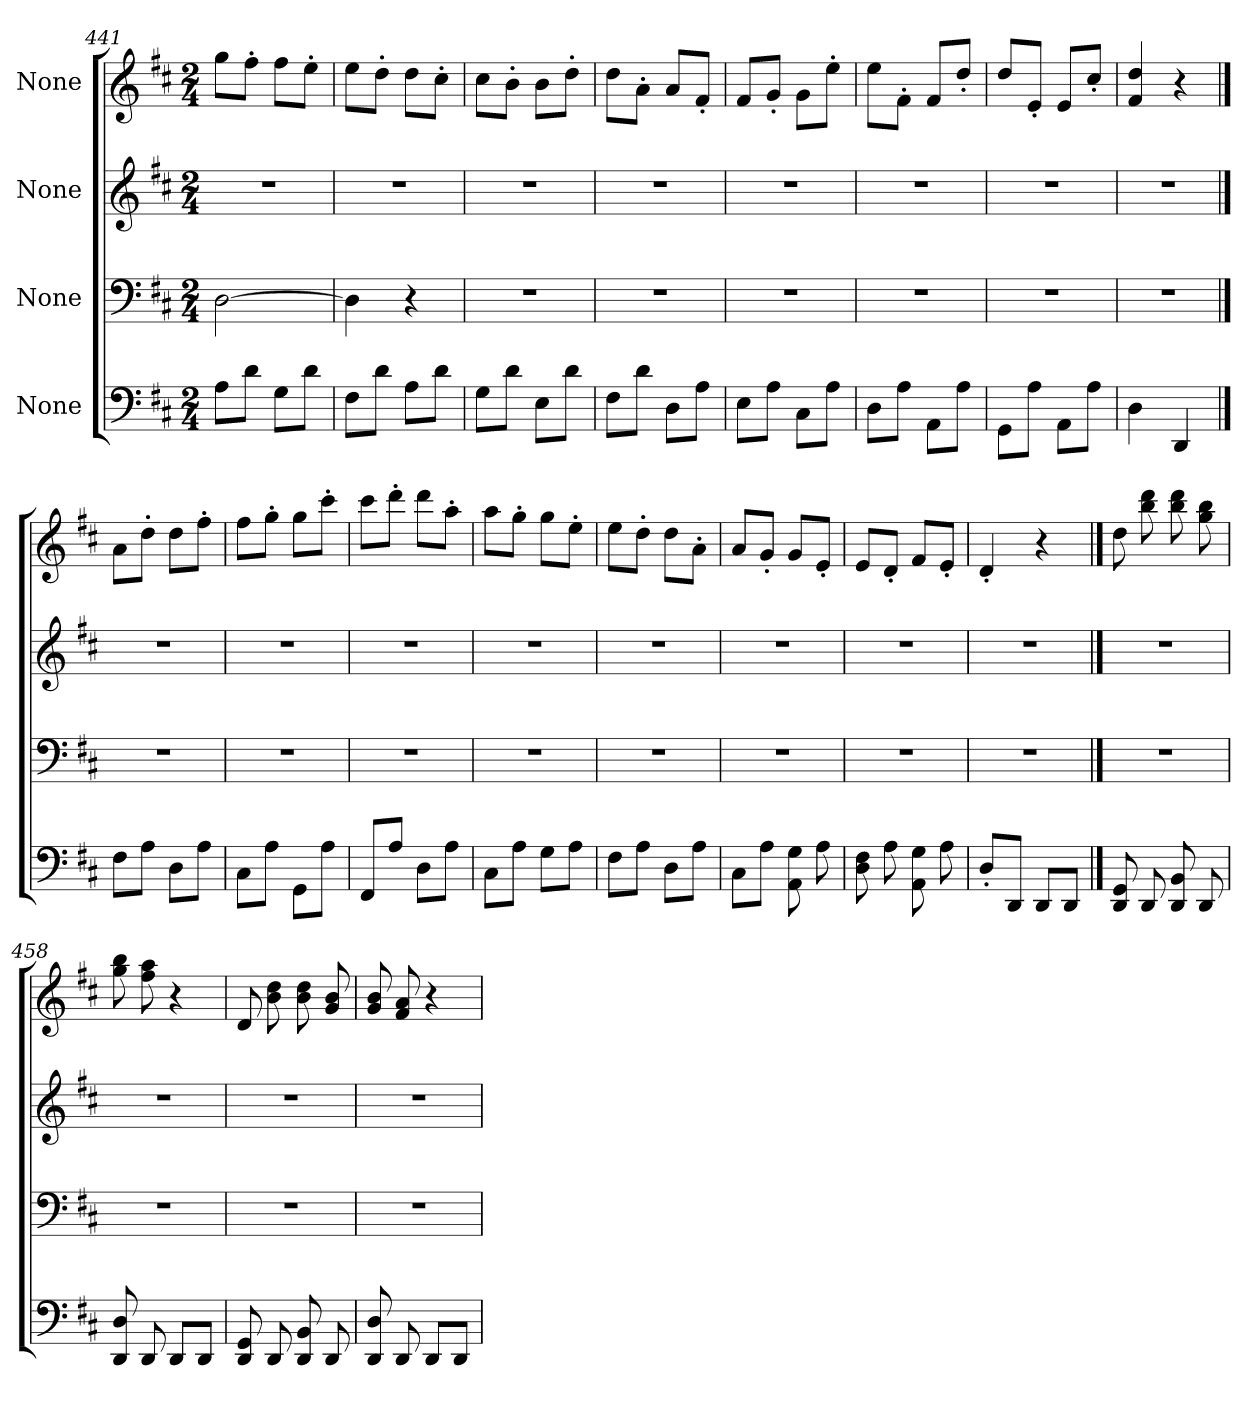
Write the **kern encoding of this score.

**kern	**kern	**kern	**kern
*part4	*part3	*part2	*part1
*staff4	*staff3	*staff2	*staff1
*I"None	*I"None	*I"None	*I"None
*clefF4	*clefF4	*clefG2	*clefG2
*k[f#c#]	*k[f#c#]	*k[f#c#]	*k[f#c#]
*M2/4	*M2/4	*M2/4	*M2/4
=441	=441	=441	=441
8A\L	[2D\	2r	8gg\L
8d\J	.	.	8ff#'\J
8G\L	.	.	8ff#\L
8d\J	.	.	8ee'\J
=442	=442	=442	=442
8F#\L	4D\]	2r	8ee\L
8d\J	.	.	8dd'\J
8A\L	4r	.	8dd\L
8d\J	.	.	8cc#'\J
=443	=443	=443	=443
8G\L	2r	2r	8cc#\L
8d\J	.	.	8b'\J
8E\L	.	.	8b\L
8d\J	.	.	8dd'\J
=444	=444	=444	=444
8F#\L	2r	2r	8dd\L
8d\J	.	.	8a'\J
8D\L	.	.	8a/L
8A\J	.	.	8f#'/J
=445	=445	=445	=445
8E\L	2r	2r	8f#/L
8A\J	.	.	8g'/J
8C#\L	.	.	8g\L
8A\J	.	.	8ee'\J
=446	=446	=446	=446
8D\L	2r	2r	8ee\L
8A\J	.	.	8f#'\J
8AA\L	.	.	8f#/L
8A\J	.	.	8dd'/J
=447	=447	=447	=447
8GG\L	2r	2r	8dd/L
8A\J	.	.	8e'/J
8AA\L	.	.	8e/L
8A\J	.	.	8cc#'/J
=448	=448	=448	=448
4D\	2r	2r	4f#/ 4dd/
4DD/	.	.	4r
==449	==449	==449	==449
8F#\L	2r	2r	8a\L
8A\J	.	.	8dd'\J
8D\L	.	.	8dd\L
8A\J	.	.	8ff#'\J
=450	=450	=450	=450
8C#\L	2r	2r	8ff#\L
8A\J	.	.	8gg'\J
8GG\L	.	.	8gg\L
8A\J	.	.	8ccc#'\J
=451	=451	=451	=451
8FF#/L	2r	2r	8ccc#\L
8A/J	.	.	8ddd'\J
8D\L	.	.	8ddd\L
8A\J	.	.	8aa'\J
=452	=452	=452	=452
8C#\L	2r	2r	8aa\L
8A\J	.	.	8gg'\J
8G\L	.	.	8gg\L
8A\J	.	.	8ee'\J
=453	=453	=453	=453
8F#\L	2r	2r	8ee\L
8A\J	.	.	8dd'\J
8D\L	.	.	8dd\L
8A\J	.	.	8a'\J
=454	=454	=454	=454
8C#\L	2r	2r	8a/L
8A\J	.	.	8g'/J
8AA\ 8G\	.	.	8g/L
8A\	.	.	8e'/J
=455	=455	=455	=455
8D\ 8F#\	2r	2r	8e/L
8A\	.	.	8d'/J
8AA\ 8G\	.	.	8f#/L
8A\	.	.	8e'/J
=456	=456	=456	=456
8D'/L	2r	2r	4d'/
8DD/J	.	.	.
8DD/L	.	.	4r
8DD/J	.	.	.
==457	==457	==457	==457
8DD/ 8GG/	2r	2r	8dd\
8DD/	.	.	8bb\ 8ddd\
8DD/ 8BB/	.	.	8bb\ 8ddd\
8DD/	.	.	8gg\ 8bb\
=458	=458	=458	=458
8DD/ 8D/	2r	2r	8gg\ 8bb\
8DD/	.	.	8ff#\ 8aa\
8DD/L	.	.	4r
8DD/J	.	.	.
=459	=459	=459	=459
8DD/ 8GG/	2r	2r	8d/
8DD/	.	.	8b\ 8dd\
8DD/ 8BB/	.	.	8b\ 8dd\
8DD/	.	.	8g/ 8b/
=460	=460	=460	=460
8DD/ 8D/	2r	2r	8g/ 8b/
8DD/	.	.	8f#/ 8a/
8DD/L	.	.	4r
8DD/J	.	.	.
=	=	=	=
*-	*-	*-	*-
